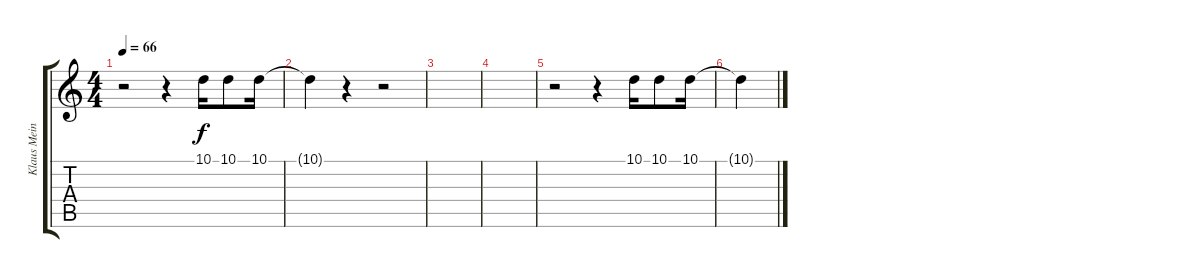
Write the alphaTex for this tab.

\track ("Klaus Meine" "Klaus Mein") {instrument harmonica}
\staff {score tabs}
\tuning (E4 B3 G3 D3 A2 E2) {hide}
\ts (4 4)
\tempo 66
\clef g2
\ks c
r.2{dy f} r.4 10.1.16 10.1.8 10.1.16 |
10.1{t}.4 r.4 r.2 |
|
|
r.2 r.4 10.1.16 10.1.8 10.1.16 |
10.1{t}.4
